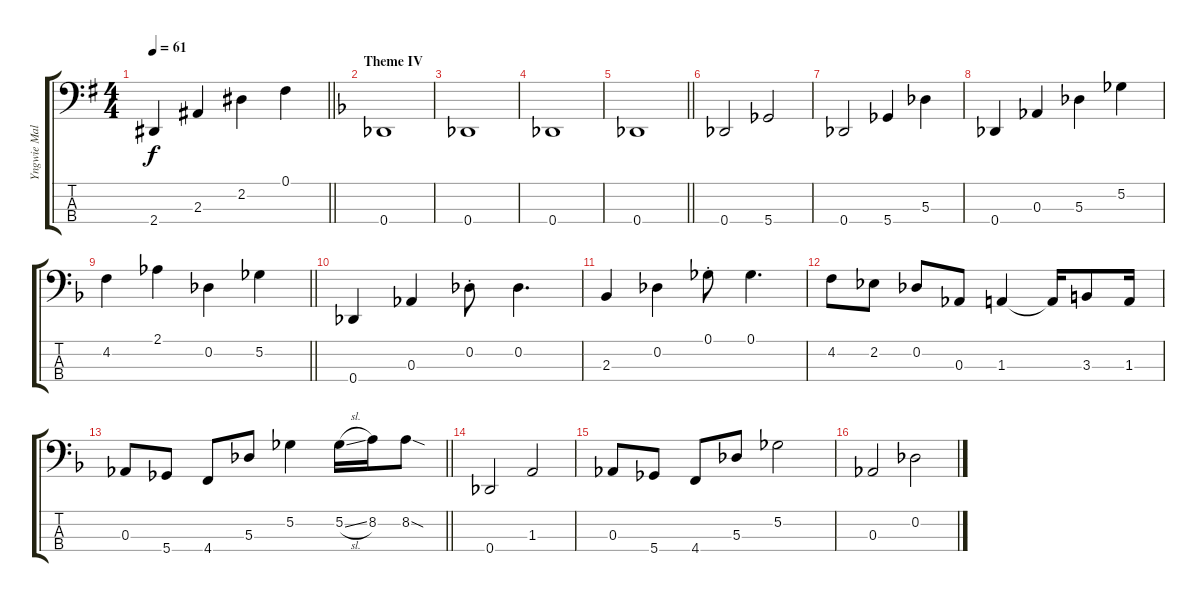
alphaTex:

\track ("Yngwie Malmsteen" "Yngwie Mal") {instrument electricbassfinger}
\staff {score tabs}
\tuning (Gb2 Db2 Ab1 Db1) {hide}
\ts (4 4)
\tempo 61
\clef f4
\barLineRight lightlight
\ks g
2.4.4{dy f} 2.3.4 2.2.4 0.1.4 |
\section ("" "Theme IV")
\ks f
0.4.1 |
0.4.1 |
0.4.1 |
\barLineRight lightlight
0.4.1 |
0.4.2 5.4.2 |
0.4.2 5.4.4 5.3.4 |
0.4.4 0.3.4 5.3.4 5.2.4 |
\barLineRight lightlight
4.2.4 2.1.4 0.2.4 5.2.4 |
0.4.4 0.3.4 0.2{st}.8 0.2.4{d} |
2.3.4 0.2.4 0.1{st}.8 0.1.4{d} |
4.2.8 2.2.8 0.2.8 0.3.8 1.3.4 1.3{t}.16 3.3.8 1.3.16 |
\barLineRight lightlight
0.3.8 5.4.8 4.4.8 5.3.8 5.2.4 5.2{sl}.16 8.2.16 8.2{sod}.8 |
0.4.2 1.3.2 |
0.3.8 5.4.8 4.4.8 5.3.8 5.2.2 |
0.3.2 0.2.2
